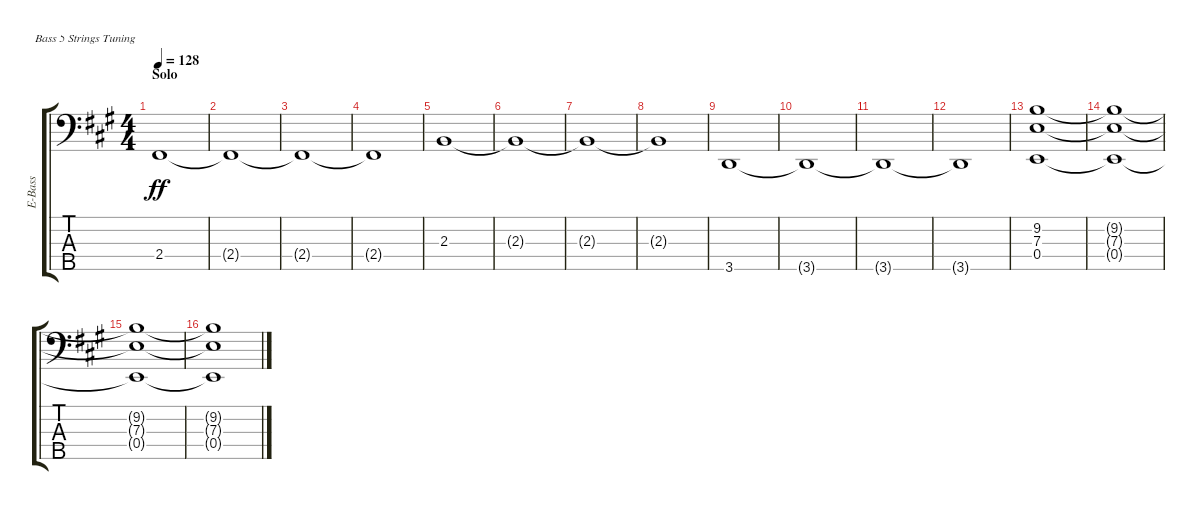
\defaultSystemsLayout 4
\bracketExtendMode groupsimilarinstruments
\otherSystemsTrackNameOrientation horizontal
\track ("Electric Bass" "E-Bass") {multiBarRest instrument electricbassfinger}
\staff {score tabs}
\tuning (G2 D2 A1 E1 B0)
\ts (4 4)
\section ("" "Solo")
\tempo 128
\clef f4
\ks a
2.4{acc #}.1{dy ff} |
2.4{t acc #}.1 |
2.4{t acc #}.1 |
2.4{t acc #}.1 |
2.3{acc forcenatural}.1 |
2.3{t acc forcenatural}.1 |
2.3{t acc forcenatural}.1 |
2.3{t acc forcenatural}.1 |
3.5{acc forcenatural}.1 |
3.5{t acc forcenatural}.1 |
3.5{t acc forcenatural}.1 |
3.5{t acc forcenatural}.1 |
(7.3{acc forcenatural} 0.4{acc forcenatural} 9.2{acc forcenatural}).1 |
(7.3{t acc forcenatural} 9.2{t acc forcenatural} 0.4{t acc forcenatural}).1 |
(7.3{t acc forcenatural} 9.2{t acc forcenatural} 0.4{t acc forcenatural}).1 |
(7.3{t acc forcenatural} 9.2{t acc forcenatural} 0.4{t acc forcenatural}).1
